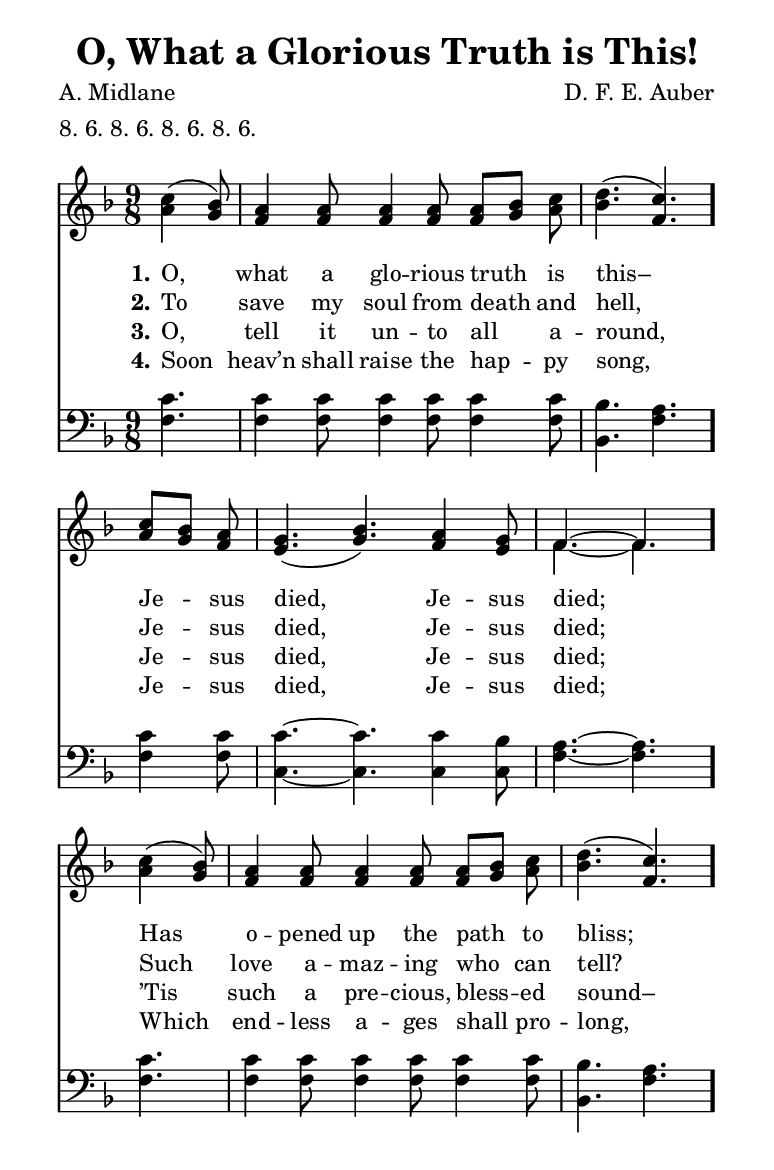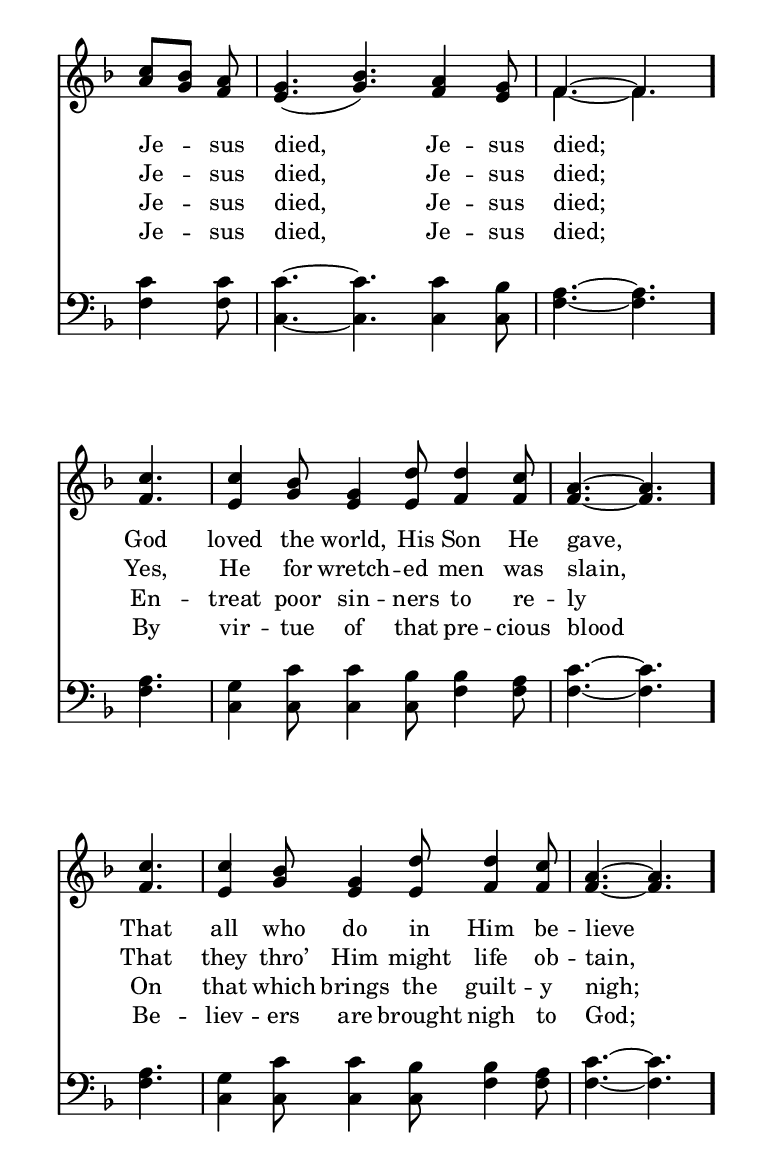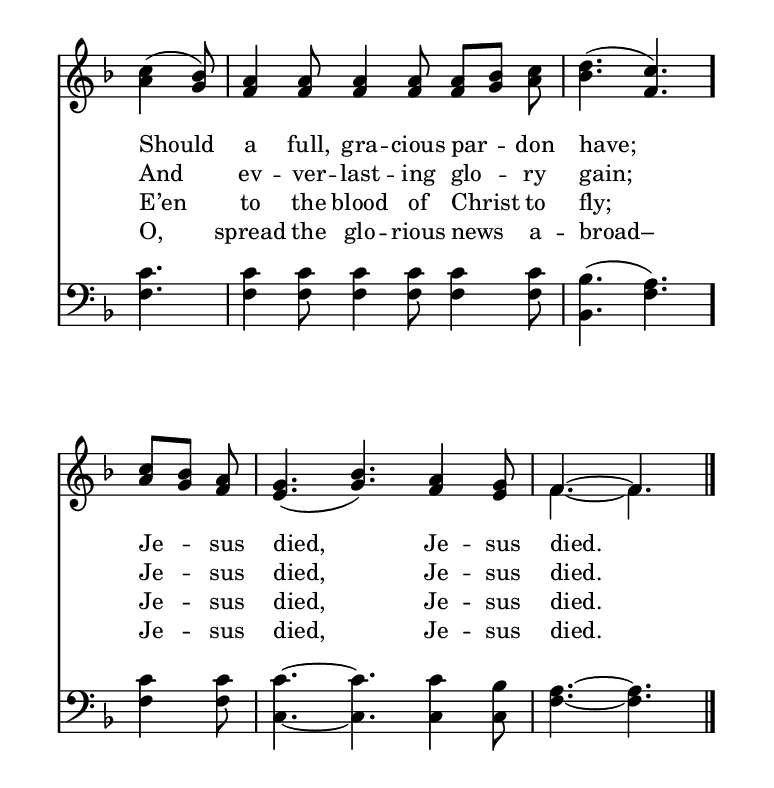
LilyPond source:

\include "common/global.ily"
\paper {
  \include "common/paper.ily"
}

\header{
  hymnnumber = "27"
  title = "O, What a Glorious Truth is This!"
  tunename = "Mercy’s Free"
  meter = "8. 6. 8. 6. 8. 6. 8. 6."
  poet = "A. Midlane"
  composer = "D. F. E. Auber"
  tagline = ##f
}

global = {
  \include "common/overrides.ily"
  \autoBeamOff
  \override Staff.TimeSignature.style = #'numbered \time 9/8
  \once \override Score.MetronomeMark.transparent = ##t
  \tempo 4 = 80
  \key f \major
  \partial 4.
}

patternOne   = { c4( c8) | c4 c8 c4 c8 c8[ c8] c8 | c4.( c4.) c8[ c8] c8 | c4.( c4.) c4 c8 | c4. ~ c4. }
patternTwo   = { c4. | c4 c8 c4 c8 c4 c8 | c4. ~ c4. c4. | c4 c8 c4 c8 c4 c8 | c4. ~ c4. }
patternThree = { c4. | c4 c8 c4 c8 c4 c8 | c4. c4. c4 c8 | c4. ~ c4. c4 c8 | c4. ~ c4. }
patternFour  = { c4( c8) | c4 c8 c4 c8 c8[ c8] c8 | c4.( c4.) c8[ c8] c8 | c4.( c4.) c4 c8 | c4. ~ c4. }
patternFive  = { c4. | c4 c8 c4 c8 c4 c8 | c4.( c4.) c4 c8 | c4. ~ c4. c4 c8 | c4. ~ c4. }

notesSoprano = {
\global
\relative c' {

    \changePitch \patternOne  { c' bes | a a a a a bes c | d c c bes a | g bes a g | f f }
    \changePitch \patternOne  { c' bes | a a a a a bes c | d c c bes a | g bes a g | f f }
    \changePitch \patternTwo  { c' | c bes g d' d c | a a c | c bes g d' d c | a a }
    \changePitch \patternFour { c bes | a a a a a bes c | d c c bes a | g bes a g | f f }

	\bar "|."

}
}

notesAlto = {
\global
\relative e' {

    \changePitch \patternOne  { a g | f f f f f g a | bes f a g f | e g f e | f f }
    \changePitch \patternOne  { a g | f f f f f g a | bes f a g f | e g f e | f f }
    \changePitch \patternTwo  { f | e g e e f f | f f f | e g e e f f | f f }
    \changePitch \patternFour { a g | f f f f f g a | bes f a g f | e g f e | f f }

}
}

notesTenor = {
\global
\relative a {

    \changePitch \patternThree { c | c c c c c c | bes a c c | c c c bes | a a }
    \changePitch \patternThree { c | c c c c c c | bes a c c | c c c bes | a a }
    \changePitch \patternTwo   { a | g c c bes bes a | c c a | g c c bes bes a | c c }
    \changePitch \patternFive  { c | c c c c c c | bes a c c | c c c bes | a a }

}
}

notesBass = {
\global
\relative a {

    \changePitch \patternThree { f | f f f f f f | bes, f' f f | c c c c | f f }
    \changePitch \patternThree { f | f f f f f f | bes, f' f f | c c c c | f f }
    \changePitch \patternTwo   { f | c c c c f f | f f | f c c c c f f | f f }
    \changePitch \patternFive  { f | f f f f f f | bes, f' f f | c c c c | f f }

}
}

wordsA = \lyricmode {
\set stanza = "1."

O, what a glo -- rious truth is this– \bar "."
Je -- sus died, Je -- sus died; \bar "." \break
Has o -- pened up the path to bliss; \bar "."
Je -- sus died, Je -- sus died; \bar "." \break
God loved the world, His Son He gave, \bar "."
That all who do in Him be -- lieve \bar "." \break
Should a full, gra -- cious par -- don have; \bar "."
Je -- sus died, Je -- sus died. \bar "." \break

}

wordsB = \lyricmode {
\set stanza = "2."

To save my soul from death and hell,
Je -- sus died, Je -- sus died;
Such love a -- maz -- ing who can tell?
Je -- sus died, Je -- sus died;
Yes, He for wretch -- ed men was slain,
That they thro’ Him might life ob -- tain,
And ev -- ver -- last -- ing glo -- ry gain;
Je -- sus died, Je -- sus died.

}

wordsC = \lyricmode {
\set stanza = "3."

O, tell it un -- to all a -- round,
Je -- sus died, Je -- sus died;
’Tis such a pre -- cious, bless -- ed sound–
Je -- sus died, Je -- sus died;
En -- treat poor sin -- ners to re -- ly
On that which brings the guilt -- y nigh;
E’en to the blood of Christ to fly;
Je -- sus died, Je -- sus died.

}

wordsD = \lyricmode {
\set stanza = "4."

Soon heav’n shall raise the hap -- py song,
Je -- sus died, Je -- sus died;
Which end -- less a -- ges shall pro -- long,
Je -- sus died, Je -- sus died;
By vir -- tue of that pre -- cious blood
Be -- liev -- ers are brought nigh to God;
O, spread the glo -- rious news a -- broad–
Je -- sus died, Je -- sus died.

}


\score {
  \context ChoirStaff <<
    \context Staff = upper <<
      \set Staff.autoBeaming = ##f
      \set ChoirStaff.systemStartDelimiter = #'SystemStartBar
      \set ChoirStaff.printPartCombineTexts = ##f
      \partcombine #'(2 . 9) \notesSoprano \notesAlto
      \context NullVoice = sopranos { \voiceOne << \notesSoprano >> }
      \context NullVoice = altos { \voiceTwo << \notesAlto >> }
      \context Lyrics = one   \lyricsto sopranos \wordsA
      \context Lyrics = two   \lyricsto sopranos \wordsB
      \context Lyrics = three \lyricsto sopranos \wordsC
      \context Lyrics = four  \lyricsto sopranos \wordsD
    >>
    \context Staff = men <<
      \set Staff.autoBeaming = ##f
      \clef bass
      \set ChoirStaff.printPartCombineTexts = ##f
      \partcombine #'(2 . 9) \notesTenor \notesBass
      \context NullVoice = tenors { \voiceOne << \notesTenor >> }
      \context NullVoice = basses { \voiceTwo << \notesBass >> }
    >>
  >>
  \layout {
    \include "common/layout.ily"
  }
  \midi{
    \include "common/midi.ily"
  }
}

\version "2.19.49"  % necessary for upgrading to future LilyPond versions.

